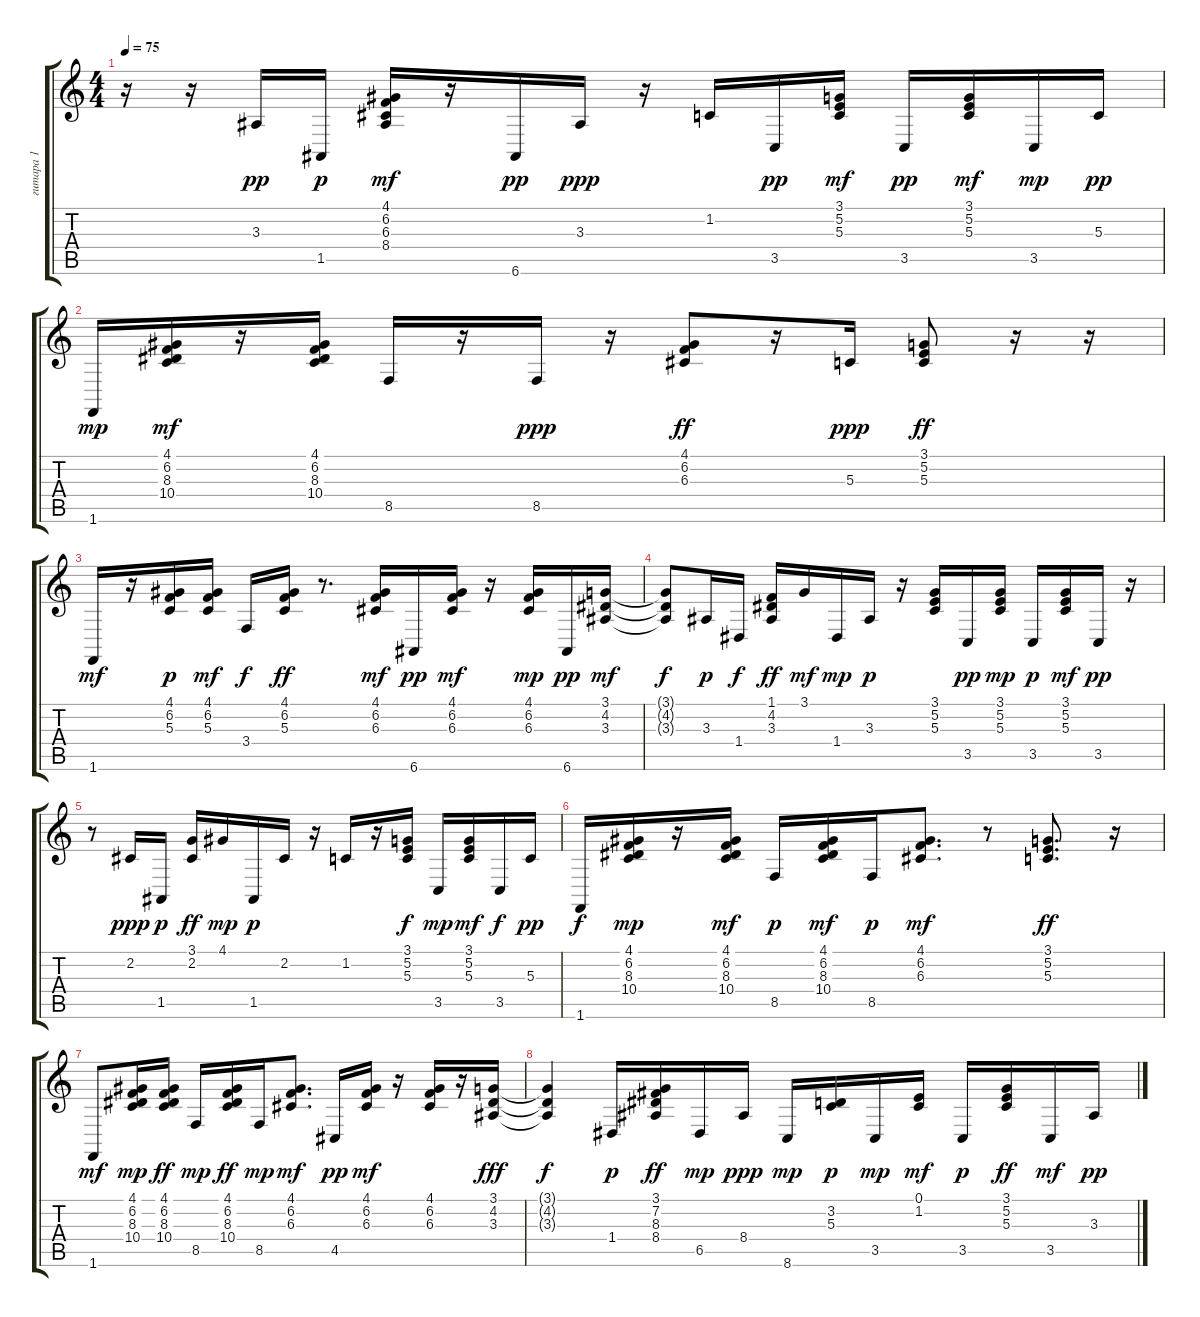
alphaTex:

\track ("гитара 1" "гитара 1") {instrument acousticgrandpiano}
\staff {score tabs}
\tuning (E4 B3 G3 D3 A2 E2) {hide}
\ts (4 4)
\tempo 75
\clef g2
\ks c
r.16{dy pp} r.16 3.3.16 1.5.16{dy p} (4.1 6.2 6.3 8.4).16{dy mf} r.16 6.6.16{dy pp} 3.3.16{dy ppp} r.16 1.2.16 3.5.16{dy pp} (3.1 5.2 5.3).16{dy mf} 3.5.16{dy pp} (3.1 5.2 5.3).16{dy mf} 3.5.16{dy mp} 5.3.16{dy pp} |
1.6.16{dy mp} (4.1 6.2 8.3 10.4).16{dy mf} r.16 (4.1 6.2 8.3 10.4).16 8.5.16 r.16 8.5.16{dy ppp} r.16 (4.1 6.2 6.3).8{dy ff} r.16 5.3.16{dy ppp} (3.1 5.2 5.3).8{dy ff} r.16 r.16 |
1.6.16{dy mf} r.16 (4.1 6.2 5.3).16{dy p} (4.1 6.2 5.3).16{dy mf} 3.4.16{dy f} (4.1 6.2 5.3).16{dy ff} r.8{d} (4.1 6.2 6.3).16{dy mf} 6.6.16{dy pp} (4.1 6.2 6.3).16{dy mf} r.16 (4.1 6.2 6.3).16{dy mp} 6.6.16{dy pp} (3.1 4.2 3.3).16{dy mf} |
(3.1{t} 4.2{t} 3.3{t}).8{dy f} 3.3.16{dy p} 1.4.16{dy f} (1.1 4.2 3.3).16{dy ff} 3.1.16{dy mf} 1.4.16{dy mp} 3.3.16{dy p} r.16 (3.1 5.2 5.3).16 3.5.16{dy pp} (3.1 5.2 5.3).16{dy mp} 3.5.16{dy p} (3.1 5.2 5.3).16{dy mf} 3.5.16{dy pp} r.16 |
r.8 2.2.16{dy ppp} 1.5.16{dy p} (3.1 2.2).16{dy ff} 4.1.16{dy mp} 1.5.16{dy p} 2.2.16 r.16 1.2.16 r.16 (3.1 5.2 5.3).16{dy f} 3.5.16{dy mp} (3.1 5.2 5.3).16{dy mf} 3.5.16{dy f} 5.3.16{dy pp} |
1.6.16{dy f} (4.1 6.2 8.3 10.4).16{dy mp} r.16 (4.1 6.2 8.3 10.4).16{dy mf} 8.5.16{dy p} (4.1 6.2 8.3 10.4).16{dy mf} 8.5.16{dy p} (4.1 6.2 6.3).8{d dy mf} r.8 (3.1 5.2 5.3).8{d dy ff} r.16 |
1.6.8{dy mf} (4.1 6.2 8.3 10.4).16{dy mp} (4.1 6.2 8.3 10.4).16{dy ff} 8.5.16{dy mp} (4.1 6.2 8.3 10.4).16{dy ff} 8.5.16{dy mp} (4.1 6.2 6.3).8{d dy mf} 4.5.16{dy pp} (4.1 6.2 6.3).16{dy mf} r.16 (4.1 6.2 6.3).16 r.16 (3.1 4.2 3.3).16{dy fff} |
(3.1{t} 4.2{t} 3.3{t}).4{dy f} 1.4.16{dy p} (3.1 7.2 8.3 8.4).16{dy ff} 6.5.16{dy mp} 8.4.16{dy ppp} 8.6.16{dy mp} (3.2 5.3).16{dy p} 3.5.16{dy mp} (0.1 1.2).16{dy mf} 3.5.16{dy p} (3.1 5.2 5.3).16{dy ff} 3.5.16{dy mf} 3.3.16{dy pp}
